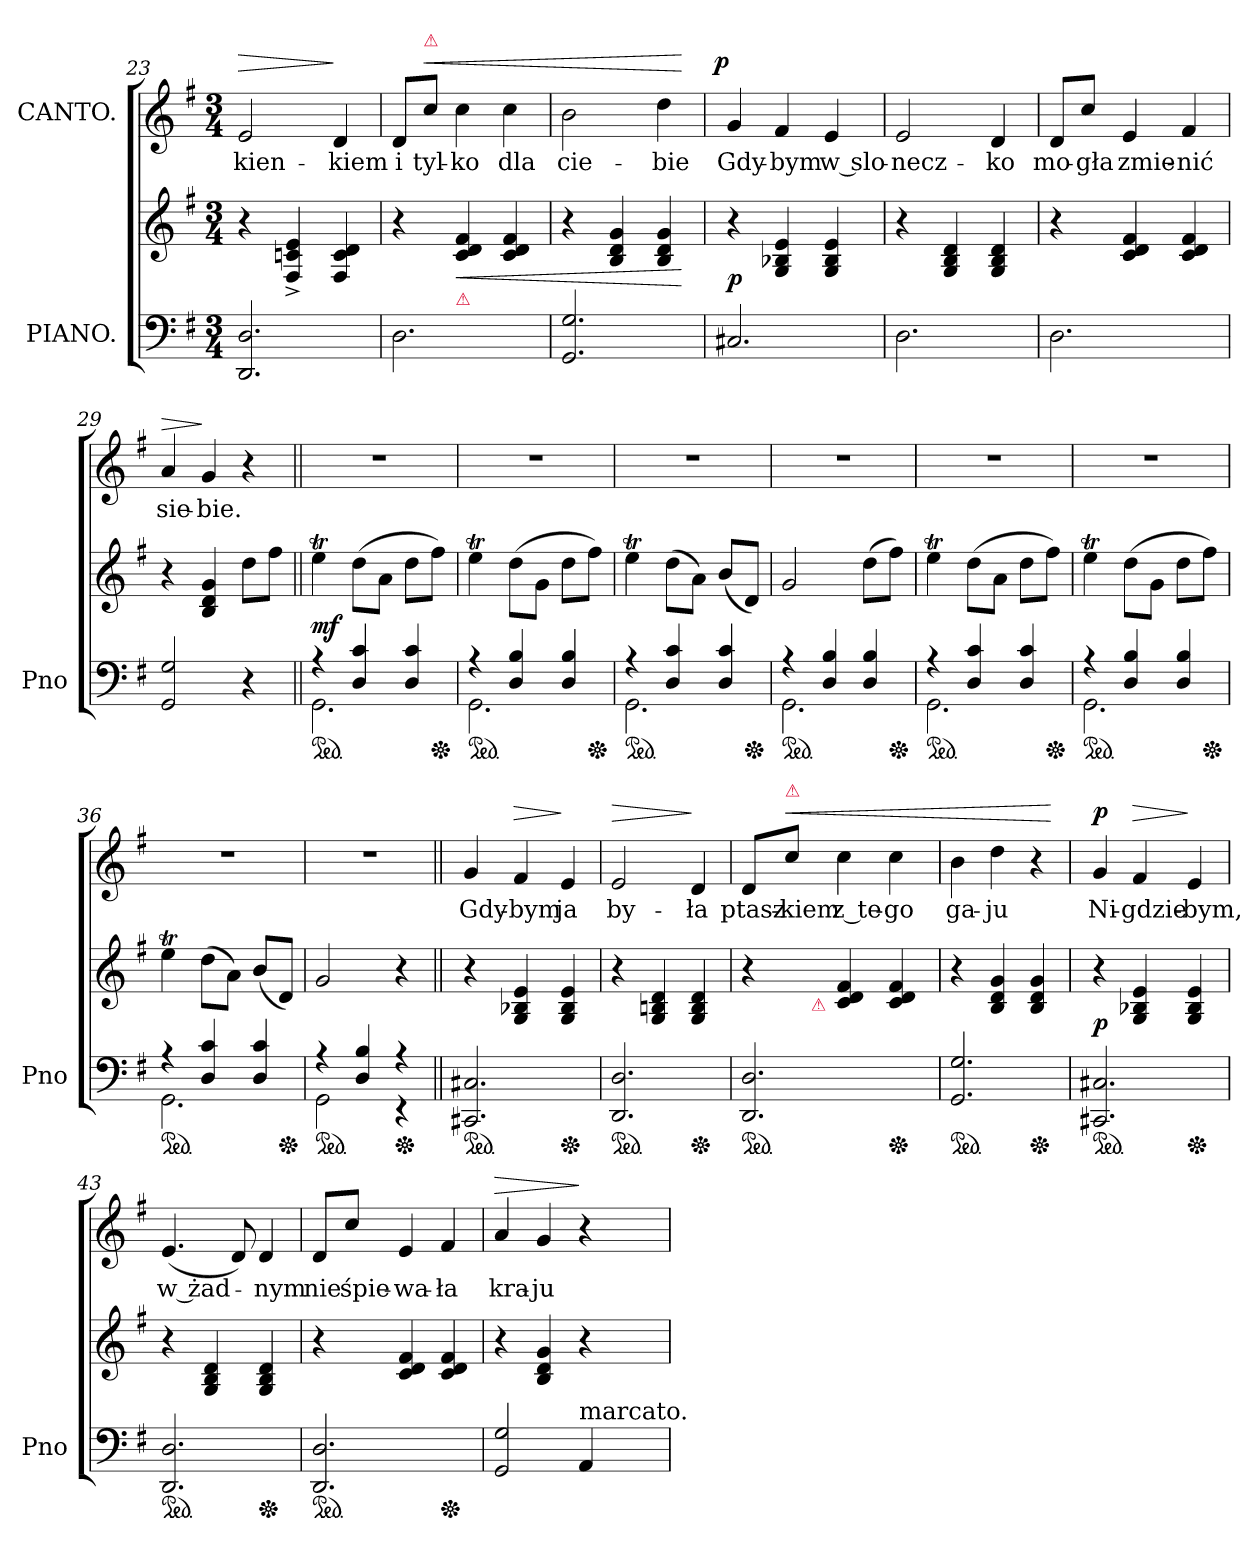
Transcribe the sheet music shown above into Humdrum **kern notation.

**kern	**kern	**dynam	**kern	**text	**dynam
*part2	*part2	*part2	*part1	*part1	*part1
*staff3	*staff2	*staff2/3	*staff1	*staff1	*staff1
*I"PIANO.	*	*	*I"CANTO.	*	*
*I'Pno	*	*	*	*	*
*clefF4	*clefG2	*	*clefG2	*	*
*k[f#]	*k[f#]	*	*k[f#]	*	*
*G:	*G:	*	*G:	*	*
*M3/4	*M3/4	*	*M3/4	*	*
=23	=23	=23	=23	=23	=23
!	!	!	!	!	!LO:HP:a
2.DD 2.D	4r	.	2e	-kien-	>
.	4F#^>/ 4cn^>/ 4e^>/	.	.	.	.
.	4F#/ 4c/ 4d/	.	4d	-kiem	]
=24	=24	=24	=24	=24	=24
2.D	4r	.	8d/L	i	.
!	!	!	!LO:TX:a:color=crimson:t=⚠	!	!
!	!	!	!	!	!LO:HP:a
.	.	.	8cc/J	tyl-	<
!	!LO:TX:b:color=crimson:t=⚠	!	!	!	!
!	!	!LO:HP:b	!	!	!
.	4c 4d 4f#	<	4cc	-ko	.
.	4c 4d 4f#	.	4cc	dla	.
=25	=25	=25	=25	=25	=25
2.GG 2.G	4r	.	2b	cie-	.
.	4B 4d 4g	.	.	.	.
.	4B 4d 4g	.	4dd	-bie	.
.	.	[	.	.	[
=26	=26	=26	=26	=26	=26
!	!	!	!	!	!LO:DY:a:rj
2.C#X	4r	p	4g	Gdy-	p
.	4G/ 4B-X/ 4e/	.	4f#	bym	.
.	4G/ 4B-/ 4e/	.	4e	w slo-	.
=27	=27	=27	=27	=27	=27
2.D	4r	.	2e	-necz-	.
.	4G/ 4B/ 4d/	.	.	.	.
.	4G/ 4B/ 4d/	.	4d	-ko	.
=28	=28	=28	=28	=28	=28
2.D	4r	.	8d/L	mo-	.
.	.	.	8cc/J	-gła	.
.	4c 4d 4f#	.	4e	zmie-	.
.	4c 4d 4f#	.	4f#	-nić	.
=29	=29	=29	=29	=29	=29
!	!	!	!	!	!LO:HP:a
2GG/ 2G/	4r	.	4a	sie-	>
.	4B 4d 4g	.	4g	-bie.	]
4r	8ddL	.	4r	.	.
.	8ff#J	.	.	.	.
=30||	=30||	=30||	=30||	=30||	=30||
*^	*	*	*	*	*
*ped	*	*	*	*	*	*
4rA	2.GG	4eeT	mf	2.rdd	.	.
4D 4c	.	(8ddL	.	.	.	.
.	.	8aJ	.	.	.	.
4D 4c	.	8ddL	.	.	.	.
*Xped	*	*	*	*	*	*
.	.	8ff#J)	.	.	.	.
=31	=31	=31	=31	=31	=31	=31
*ped	*	*	*	*	*	*
4rA	2.GG	4eeT	.	2.rdd	.	.
4D 4B	.	(8ddL	.	.	.	.
.	.	8gJ	.	.	.	.
4D 4B	.	8ddL	.	.	.	.
*Xped	*	*	*	*	*	*
.	.	8ff#J)	.	.	.	.
=32	=32	=32	=32	=32	=32	=32
*ped	*	*	*	*	*	*
4rA	2.GG	4eeT	.	2.rdd	.	.
4D 4c	.	(8ddL	.	.	.	.
.	.	8aJ)	.	.	.	.
4D 4c	.	(8bL	.	.	.	.
*Xped	*	*	*	*	*	*
.	.	8dJ)	.	.	.	.
=33	=33	=33	=33	=33	=33	=33
*ped	*	*	*	*	*	*
4rA	2.GG	2g	.	2.rdd	.	.
4D 4B	.	.	.	.	.	.
4D 4B	.	(8ddL	.	.	.	.
*Xped	*	*	*	*	*	*
.	.	8ff#J)	.	.	.	.
=34	=34	=34	=34	=34	=34	=34
*ped	*	*	*	*	*	*
4rA	2.GG	4eeT	.	2.rdd	.	.
4D 4c	.	(8ddL	.	.	.	.
.	.	8aJ	.	.	.	.
4D 4c	.	8ddL	.	.	.	.
*Xped	*	*	*	*	*	*
.	.	8ff#J)	.	.	.	.
=35	=35	=35	=35	=35	=35	=35
*ped	*	*	*	*	*	*
4rA	2.GG	4eeT	.	2.rdd	.	.
4D 4B	.	(8ddL	.	.	.	.
.	.	8gJ	.	.	.	.
4D 4B	.	8ddL	.	.	.	.
*Xped	*	*	*	*	*	*
.	.	8ff#J)	.	.	.	.
=36	=36	=36	=36	=36	=36	=36
*ped	*	*	*	*	*	*
4rA	2.GG	4eeT	.	2.rdd	.	.
4D 4c	.	(8ddL	.	.	.	.
.	.	8aJ)	.	.	.	.
4D 4c	.	(8bL	.	.	.	.
*Xped	*	*	*	*	*	*
.	.	8dJ)	.	.	.	.
=37	=37	=37	=37	=37	=37	=37
*ped	*	*	*	*	*	*
4rA	2GG	2g	.	2.rdd	.	.
4D 4B	.	.	.	.	.	.
*Xped	*	*	*	*	*	*
4r	4r	4r	.	.	.	.
*v	*v	*	*	*	*	*
=38||	=38||	=38||	=38||	=38||	=38||
*ped	*	*	*	*	*
2.CC#X 2.C#X	4r	.	4g	Gdy-	.
!	!	!	!	!	!LO:HP:a
.	4G/ 4B-X/ 4e/	.	4f#	-bym	>
*Xped	*	*	*	*	*
.	4G/ 4B-/ 4e/	.	4e	ja	]
=39	=39	=39	=39	=39	=39
!	!	!	!	!	!LO:HP:a
*ped	*	*	*	*	*
2.DD 2.D	4r	.	2e	by-	>
.	4G/ 4Bn/ 4d/	.	.	.	.
*Xped	*	*	*	*	*
.	4G/ 4B/ 4d/	.	4d	-ła	]
=40	=40	=40	=40	=40	=40
*	*^	*	*	*	*
*ped	*	*	*	*	*	*
2.DD 2.D	4r	8.ryy	.	8d/L	ptasz-	.
!	!	!	!	!LO:TX:a:color=crimson:t=⚠	!	!
!	!	!	!	!	!	!LO:HP:a
.	.	.	.	8cc/J	-kiem	<
!	!	!LO:TX:b:color=crimson:t=⚠	!	!	!	!
.	.	2ryy	.	.	.	.
.	4c 4d 4f#	.	.	4cc	z te-	.
*Xped	*	*	*	*	*	*
.	4c 4d 4f#	.	.	4cc	-go	.
.	.	16ryy	.	.	.	.
*	*v	*v	*	*	*	*
=41	=41	=41	=41	=41	=41
*ped	*	*	*	*	*
2.GG 2.G	4r	.	4b	ga-	.
.	4B 4d 4g	.	4dd	-ju	.
*Xped	*	*	*	*	*
.	4B 4d 4g	.	4r	.	.
.	.	.	.	.	[
=42	=42	=42	=42	=42	=42
!	!	!	!	!	!LO:DY:a
*ped	*	*	*	*	*
2.CC#X 2.C#X	4r	p	4g	Ni-	p
!	!	!	!	!	!LO:HP:a
.	4G/ 4B-X/ 4e/	.	4f#	-gdzie-	>
*Xped	*	*	*	*	*
.	4G/ 4B-/ 4e/	.	4e	-bym,	]
=43	=43	=43	=43	=43	=43
*ped	*	*	*	*	*
2.DD 2.D	4r	.	(<4.e	w żad-	.
.	4G/ 4B/ 4d/	.	.	.	.
.	.	.	8d)	.	.
*Xped	*	*	*	*	*
.	4G/ 4B/ 4d/	.	4d	-nym	.
=44	=44	=44	=44	=44	=44
*ped	*	*	*	*	*
2.DD 2.D	4r	.	8d/L	nie	.
.	.	.	8cc/J	śpie-	.
.	4c 4d 4f#	.	4e	-wa-	.
*Xped	*	*	*	*	*
.	4c 4d 4f#	.	4f#	-ła	.
=45	=45	=45	=45	=45	=45
!	!	!	!	!	!LO:HP:a
2GG 2G	4r	.	4a	kra-	>
.	4B 4d 4g	.	4g	-ju	.
!LO:TX:a:t=marcato.	!	!	!	!	!
4AA/	4r	.	4r	.	]
=	=	=	=	=	=
*-	*-	*-	*-	*-	*-
